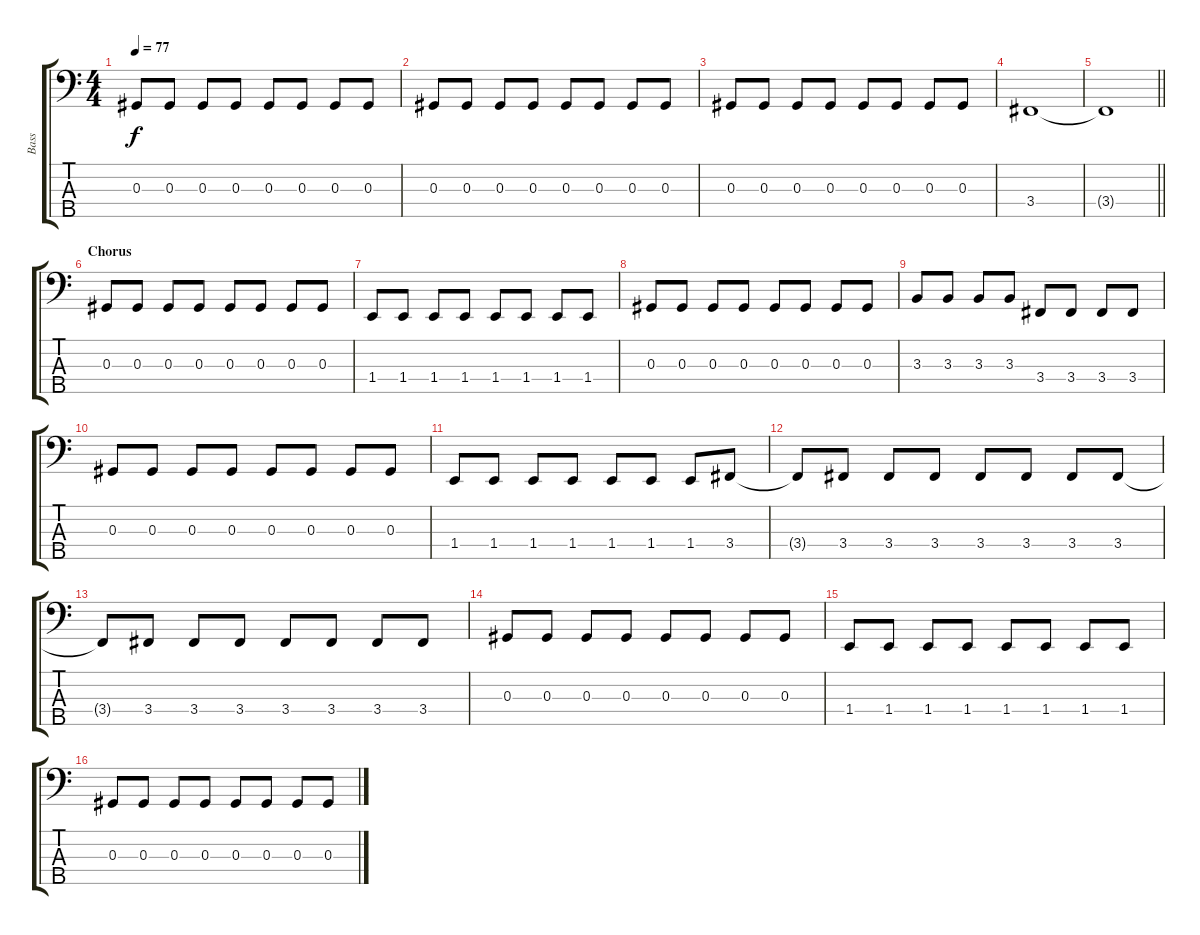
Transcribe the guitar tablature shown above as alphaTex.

\track ("Bass" "Bass") {instrument electricbassfinger}
\staff {score tabs}
\tuning (Gb2 Db2 Ab1 Eb1 Bb0) {hide}
\ts (4 4)
\tempo 77
\clef f4
\ks c
0.3.8{dy f} 0.3.8 0.3.8 0.3.8 0.3.8 0.3.8 0.3.8 0.3.8 |
0.3.8 0.3.8 0.3.8 0.3.8 0.3.8 0.3.8 0.3.8 0.3.8 |
0.3.8 0.3.8 0.3.8 0.3.8 0.3.8 0.3.8 0.3.8 0.3.8 |
3.4.1 |
\barLineRight lightlight
3.4{t}.1 |
\section ("" "Chorus")
0.3.8 0.3.8 0.3.8 0.3.8 0.3.8 0.3.8 0.3.8 0.3.8 |
1.4.8 1.4.8 1.4.8 1.4.8 1.4.8 1.4.8 1.4.8 1.4.8 |
0.3.8 0.3.8 0.3.8 0.3.8 0.3.8 0.3.8 0.3.8 0.3.8 |
3.3.8 3.3.8 3.3.8 3.3.8 3.4.8 3.4.8 3.4.8 3.4.8 |
0.3.8 0.3.8 0.3.8 0.3.8 0.3.8 0.3.8 0.3.8 0.3.8 |
1.4.8 1.4.8 1.4.8 1.4.8 1.4.8 1.4.8 1.4.8 3.4.8 |
3.4{t}.8 3.4.8 3.4.8 3.4.8 3.4.8 3.4.8 3.4.8 3.4.8 |
3.4{t}.8 3.4.8 3.4.8 3.4.8 3.4.8 3.4.8 3.4.8 3.4.8 |
0.3.8 0.3.8 0.3.8 0.3.8 0.3.8 0.3.8 0.3.8 0.3.8 |
1.4.8 1.4.8 1.4.8 1.4.8 1.4.8 1.4.8 1.4.8 1.4.8 |
0.3.8 0.3.8 0.3.8 0.3.8 0.3.8 0.3.8 0.3.8 0.3.8
